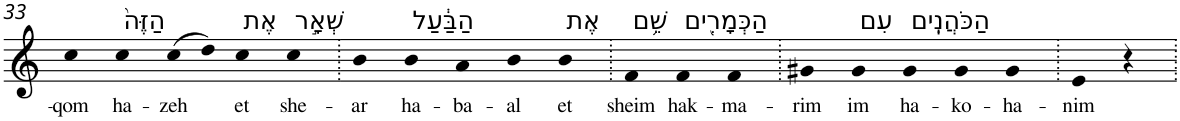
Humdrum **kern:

**kern	**text
*part1	*part1
*staff1	*staff1
*I"Piano	*
*I'Pno	*
!!LO:PB:g=z
*clefG2	*
*k[]	*
=33	=33
!	!LO:LY:b
4cc	-qom
!LO:TX:a:t=הַזֶּה֙	!
!	!LO:LY:b
4cc	ha-
!	!LO:LY:b
(>8cc	-zeh
8dd)	.
!LO:TX:a:t=אֶת	!
!	!LO:LY:b
4cc	et
!LO:TX:a:t=שְׁאָ֣ר	!
!	!LO:LY:b
4cc	she-
=34.	=34.
!	!LO:LY:b
4b	-ar
!LO:TX:a:t=הַבַּ֔עַל	!
!	!LO:LY:b
4b	ha-
!	!LO:LY:b
4a	-ba-
!	!LO:LY:b
4b	-al
!LO:TX:a:t=אֶת	!
!	!LO:LY:b
4b	et
=35.	=35.
!LO:TX:a:t=שֵׁ֥ם	!
!	!LO:LY:b
4f	sheim
!LO:TX:a:t=הַכְּמָרִ֖ים	!
!	!LO:LY:b
4f	hak-
!	!LO:LY:b
4f	-ma-
=36.	=36.
!	!LO:LY:b
4g#X	-rim
!LO:TX:a:t=עִם	!
!	!LO:LY:b
4g#	im
!LO:TX:a:t=הַכֹּהֲנִֽים	!
!	!LO:LY:b
4g#	ha-
!	!LO:LY:b
4g#	-ko-
!	!LO:LY:b
4g#	-ha-
=37.	=37.
!	!LO:LY:b
4e	-nim
4r	.
=.	=.
*-	*-
